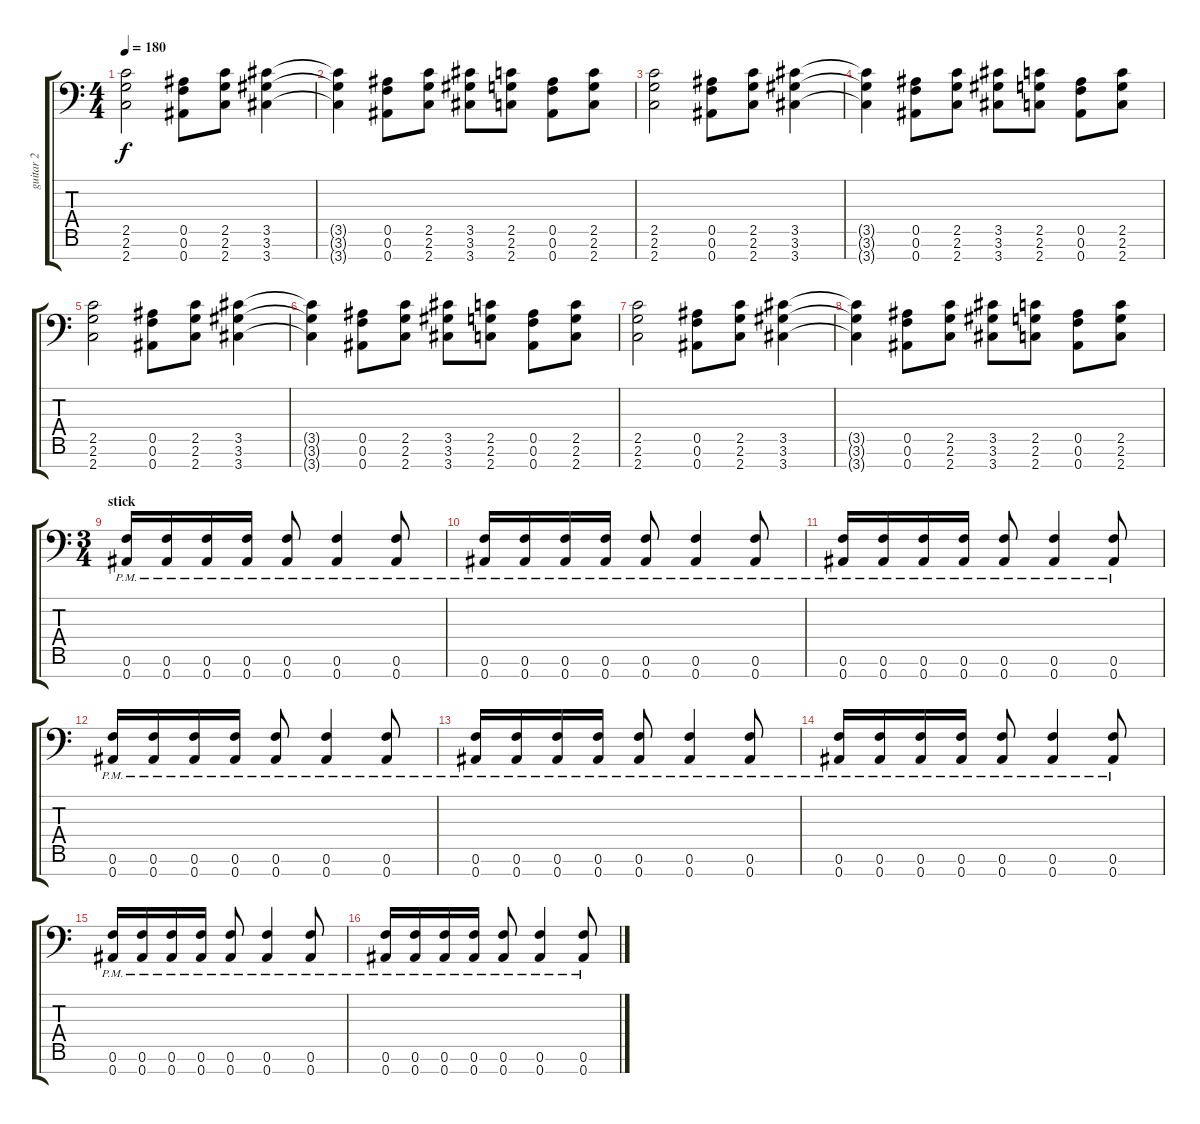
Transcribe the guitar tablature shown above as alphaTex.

\track ("guitar 2" "guitar 2") {instrument overdrivenguitar}
\staff {score tabs}
\tuning (F4 C4 Ab3 Eb3 Bb2 F2 Bb1) {hide}
\ts (4 4)
\tempo 180
\clef f4
\ks c
(2.5 2.6 2.7).2{dy f} (0.5 0.6 0.7).8 (2.5 2.6 2.7).8 (3.5 3.6 3.7).4 |
(3.5{t} 3.6{t} 3.7{t}).4 (0.5 0.6 0.7).8 (2.5 2.6 2.7).8 (3.5 3.6 3.7).8 (2.5 2.6 2.7).8 (0.5 0.6 0.7).8 (2.5 2.6 2.7).8 |
(2.5 2.6 2.7).2 (0.5 0.6 0.7).8 (2.5 2.6 2.7).8 (3.5 3.6 3.7).4 |
(3.5{t} 3.6{t} 3.7{t}).4 (0.5 0.6 0.7).8 (2.5 2.6 2.7).8 (3.5 3.6 3.7).8 (2.5 2.6 2.7).8 (0.5 0.6 0.7).8 (2.5 2.6 2.7).8 |
(2.5 2.6 2.7).2 (0.5 0.6 0.7).8 (2.5 2.6 2.7).8 (3.5 3.6 3.7).4 |
(3.5{t} 3.6{t} 3.7{t}).4 (0.5 0.6 0.7).8 (2.5 2.6 2.7).8 (3.5 3.6 3.7).8 (2.5 2.6 2.7).8 (0.5 0.6 0.7).8 (2.5 2.6 2.7).8 |
(2.5 2.6 2.7).2 (0.5 0.6 0.7).8 (2.5 2.6 2.7).8 (3.5 3.6 3.7).4 |
(3.5{t} 3.6{t} 3.7{t}).4 (0.5 0.6 0.7).8 (2.5 2.6 2.7).8 (3.5 3.6 3.7).8 (2.5 2.6 2.7).8 (0.5 0.6 0.7).8 (2.5 2.6 2.7).8 |
\ts (3 4)
\section ("" "stick")
(0.6{pm} 0.7{pm}).16 (0.6{pm} 0.7{pm}).16 (0.6{pm} 0.7{pm}).16 (0.6{pm} 0.7{pm}).16 (0.6{pm} 0.7{pm}).8 (0.6{pm} 0.7{pm}).4 (0.6{pm} 0.7{pm}).8 |
(0.6{pm} 0.7{pm}).16 (0.6{pm} 0.7{pm}).16 (0.6{pm} 0.7{pm}).16 (0.6{pm} 0.7{pm}).16 (0.6{pm} 0.7{pm}).8 (0.6{pm} 0.7{pm}).4 (0.6{pm} 0.7{pm}).8 |
(0.6{pm} 0.7{pm}).16 (0.6{pm} 0.7{pm}).16 (0.6{pm} 0.7{pm}).16 (0.6{pm} 0.7{pm}).16 (0.6{pm} 0.7{pm}).8 (0.6{pm} 0.7{pm}).4 (0.6{pm} 0.7{pm}).8 |
(0.6{pm} 0.7{pm}).16 (0.6{pm} 0.7{pm}).16 (0.6{pm} 0.7{pm}).16 (0.6{pm} 0.7{pm}).16 (0.6{pm} 0.7{pm}).8 (0.6{pm} 0.7{pm}).4 (0.6{pm} 0.7{pm}).8 |
(0.6{pm} 0.7{pm}).16 (0.6{pm} 0.7{pm}).16 (0.6{pm} 0.7{pm}).16 (0.6{pm} 0.7{pm}).16 (0.6{pm} 0.7{pm}).8 (0.6{pm} 0.7{pm}).4 (0.6{pm} 0.7{pm}).8 |
(0.6{pm} 0.7{pm}).16 (0.6{pm} 0.7{pm}).16 (0.6{pm} 0.7{pm}).16 (0.6{pm} 0.7{pm}).16 (0.6{pm} 0.7{pm}).8 (0.6{pm} 0.7{pm}).4 (0.6{pm} 0.7{pm}).8 |
(0.6{pm} 0.7{pm}).16 (0.6{pm} 0.7{pm}).16 (0.6{pm} 0.7{pm}).16 (0.6{pm} 0.7{pm}).16 (0.6{pm} 0.7{pm}).8 (0.6{pm} 0.7{pm}).4 (0.6{pm} 0.7{pm}).8 |
(0.6{pm} 0.7{pm}).16 (0.6{pm} 0.7{pm}).16 (0.6{pm} 0.7{pm}).16 (0.6{pm} 0.7{pm}).16 (0.6{pm} 0.7{pm}).8 (0.6{pm} 0.7{pm}).4 (0.6{pm} 0.7{pm}).8
